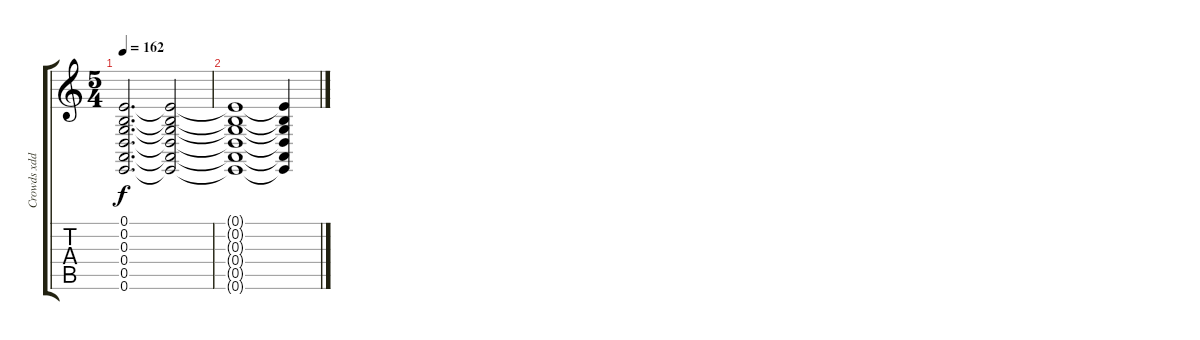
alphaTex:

\track ("Crowds xdd" "Crowds xdd") {instrument applause}
\staff {score tabs}
\tuning (E4 B3 G3 D3 A2 E2) {hide}
\ts (5 4)
\tempo 162
\clef g2
\ks c
(0.1{t} 0.2{t} 0.3{t} 0.4{t} 0.5 0.6{t}).2{d dy f} (0.1{t} 0.2{t} 0.3{t} 0.4{t} 0.5{t} 0.6{t}).2 |
(0.1{t} 0.2{t} 0.3{t} 0.4{t} 0.5{t} 0.6{t}).1 (0.1{t} 0.2{t} 0.3{t} 0.4{t} 0.5{t} 0.6{t}).4
